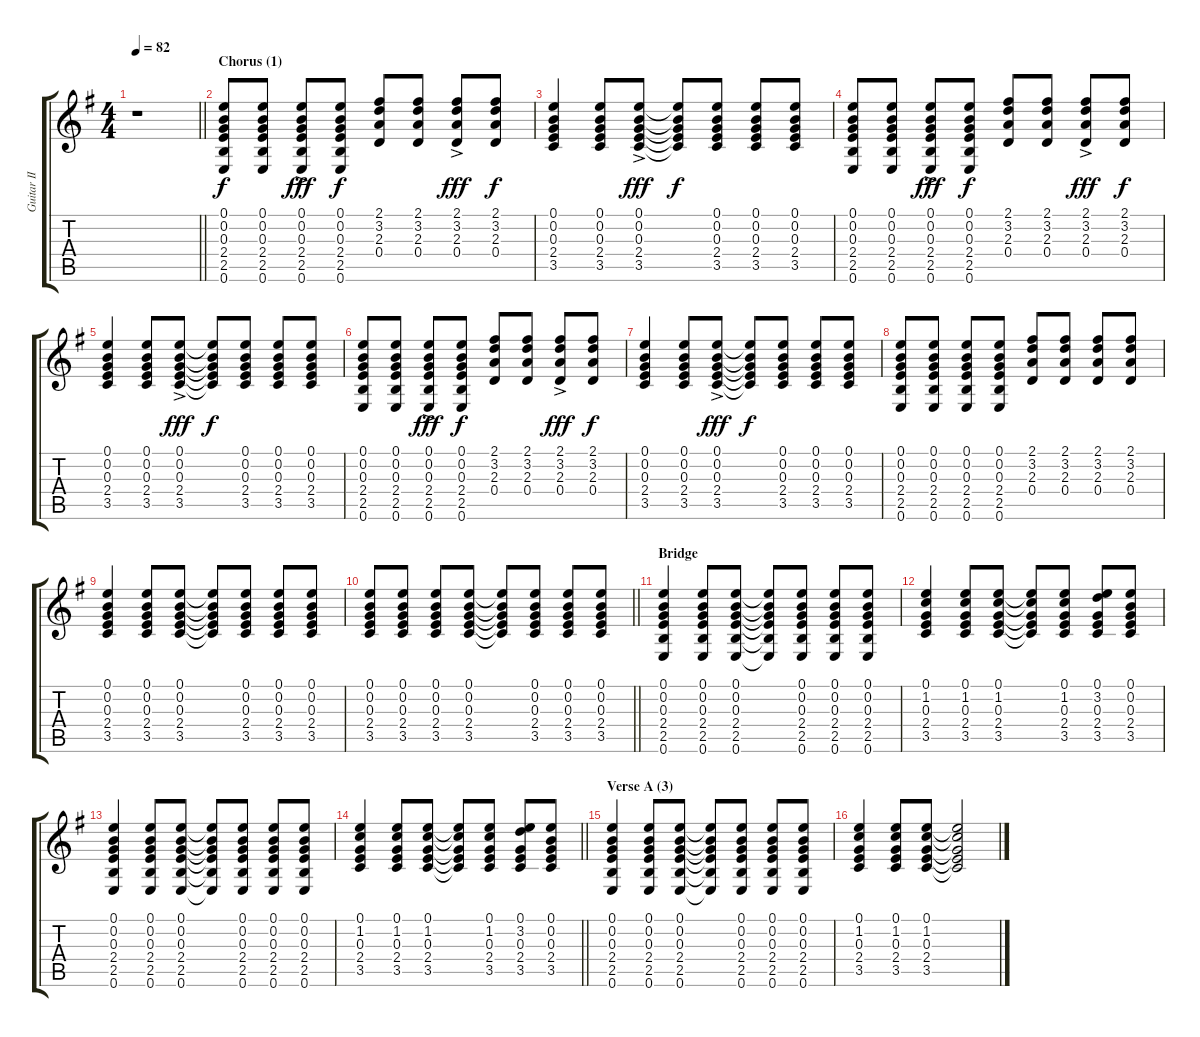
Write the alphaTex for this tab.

\track ("Guitar II" "Guitar II") {instrument acousticguitarsteel}
\staff {score tabs}
\tuning (E4 B3 G3 D3 A2 E2) {hide}
\ts (4 4)
\tempo 82
\clef g2
\barLineRight lightlight
\ks eminor
r.1{dy f} |
\section ("" "Chorus (1)")
(0.1 0.2 0.3 2.4 2.5 0.6).8 (0.1 0.2 0.3 2.4 2.5 0.6).8 (0.1{ac} 0.2{ac} 0.3{ac} 2.4{ac} 2.5{ac} 0.6{ac}).8{dy fff} (0.1 0.2 0.3 2.4 2.5 0.6).8{dy f} (2.1 3.2 2.3 0.4).8 (2.1 3.2 2.3 0.4).8 (2.1{ac} 3.2{ac} 2.3{ac} 0.4{ac}).8{dy fff} (2.1 3.2 2.3 0.4).8{dy f} |
(0.1 0.2 0.3 2.4 3.5).4 (0.1 0.2 0.3 2.4 3.5).8 (0.1{ac} 0.2{ac} 0.3{ac} 2.4{ac} 3.5{ac}).8{dy fff} (0.1{t} 0.2{t} 0.3{t} 2.4{t} 3.5{t}).8{dy f} (0.1 0.2 0.3 2.4 3.5).8 (0.1 0.2 0.3 2.4 3.5).8 (0.1 0.2 0.3 2.4 3.5).8 |
(0.1 0.2 0.3 2.4 2.5 0.6).8 (0.1 0.2 0.3 2.4 2.5 0.6).8 (0.1{ac} 0.2{ac} 0.3{ac} 2.4{ac} 2.5{ac} 0.6{ac}).8{dy fff} (0.1 0.2 0.3 2.4 2.5 0.6).8{dy f} (2.1 3.2 2.3 0.4).8 (2.1 3.2 2.3 0.4).8 (2.1{ac} 3.2{ac} 2.3{ac} 0.4{ac}).8{dy fff} (2.1 3.2 2.3 0.4).8{dy f} |
(0.1 0.2 0.3 2.4 3.5).4 (0.1 0.2 0.3 2.4 3.5).8 (0.1{ac} 0.2{ac} 0.3{ac} 2.4{ac} 3.5{ac}).8{dy fff} (0.1{t} 0.2{t} 0.3{t} 2.4{t} 3.5{t}).8{dy f} (0.1 0.2 0.3 2.4 3.5).8 (0.1 0.2 0.3 2.4 3.5).8 (0.1 0.2 0.3 2.4 3.5).8 |
(0.1 0.2 0.3 2.4 2.5 0.6).8 (0.1 0.2 0.3 2.4 2.5 0.6).8 (0.1{ac} 0.2{ac} 0.3{ac} 2.4{ac} 2.5{ac} 0.6{ac}).8{dy fff} (0.1 0.2 0.3 2.4 2.5 0.6).8{dy f} (2.1 3.2 2.3 0.4).8 (2.1 3.2 2.3 0.4).8 (2.1{ac} 3.2{ac} 2.3{ac} 0.4{ac}).8{dy fff} (2.1 3.2 2.3 0.4).8{dy f} |
(0.1 0.2 0.3 2.4 3.5).4 (0.1 0.2 0.3 2.4 3.5).8 (0.1{ac} 0.2{ac} 0.3{ac} 2.4{ac} 3.5{ac}).8{dy fff} (0.1{t} 0.2{t} 0.3{t} 2.4{t} 3.5{t}).8{dy f} (0.1 0.2 0.3 2.4 3.5).8 (0.1 0.2 0.3 2.4 3.5).8 (0.1 0.2 0.3 2.4 3.5).8 |
(0.1 0.2 0.3 2.4 2.5 0.6).8 (0.1 0.2 0.3 2.4 2.5 0.6).8 (0.1 0.2 0.3 2.4 2.5 0.6).8 (0.1 0.2 0.3 2.4 2.5 0.6).8 (2.1 3.2 2.3 0.4).8 (2.1 3.2 2.3 0.4).8 (2.1 3.2 2.3 0.4).8 (2.1 3.2 2.3 0.4).8 |
(0.1 0.2 0.3 2.4 3.5).4 (0.1 0.2 0.3 2.4 3.5).8 (0.1 0.2 0.3 2.4 3.5).8 (0.1{t} 0.2{t} 0.3{t} 2.4{t} 3.5{t}).8 (0.1 0.2 0.3 2.4 3.5).8 (0.1 0.2 0.3 2.4 3.5).8 (0.1 0.2 0.3 2.4 3.5).8 |
\barLineRight lightlight
(0.1 0.2 0.3 2.4 3.5).8 (0.1 0.2 0.3 2.4 3.5).8 (0.1 0.2 0.3 2.4 3.5).8 (0.1 0.2 0.3 2.4 3.5).8 (0.1{t} 0.2{t} 0.3{t} 2.4{t} 3.5{t}).8 (0.1 0.2 0.3 2.4 3.5).8 (0.1 0.2 0.3 2.4 3.5).8 (0.1 0.2 0.3 2.4 3.5).8 |
\section ("" "Bridge")
(0.1 0.2 0.3 2.4 2.5 0.6).4 (0.1 0.2 0.3 2.4 2.5 0.6).8 (0.1 0.2 0.3 2.4 2.5 0.6).8 (0.1{t} 0.2{t} 0.3{t} 2.4{t} 2.5{t} 0.6{t}).8 (0.1 0.2 0.3 2.4 2.5 0.6).8 (0.1 0.2 0.3 2.4 2.5 0.6).8 (0.1 0.2 0.3 2.4 2.5 0.6).8 |
(0.1 1.2 0.3 2.4 3.5).4 (0.1 1.2 0.3 2.4 3.5).8 (0.1 1.2 0.3 2.4 3.5).8 (0.1{t} 1.2{t} 0.3{t} 2.4{t} 3.5{t}).8 (0.1 1.2 0.3 2.4 3.5).8 (0.1 3.2 0.3 2.4 3.5).8 (0.1 0.2 0.3 2.4 3.5).8 |
(0.1 0.2 0.3 2.4 2.5 0.6).4 (0.1 0.2 0.3 2.4 2.5 0.6).8 (0.1 0.2 0.3 2.4 2.5 0.6).8 (0.1{t} 0.2{t} 0.3{t} 2.4{t} 2.5{t} 0.6{t}).8 (0.1 0.2 0.3 2.4 2.5 0.6).8 (0.1 0.2 0.3 2.4 2.5 0.6).8 (0.1 0.2 0.3 2.4 2.5 0.6).8 |
\barLineRight lightlight
(0.1 1.2 0.3 2.4 3.5).4 (0.1 1.2 0.3 2.4 3.5).8 (0.1 1.2 0.3 2.4 3.5).8 (0.1{t} 1.2{t} 0.3{t} 2.4{t} 3.5{t}).8 (0.1 1.2 0.3 2.4 3.5).8 (0.1 3.2 0.3 2.4 3.5).8 (0.1 0.2 0.3 2.4 3.5).8 |
\section ("" "Verse A (3)")
(0.1 0.2 0.3 2.4 2.5 0.6).4 (0.1 0.2 0.3 2.4 2.5 0.6).8 (0.1 0.2 0.3 2.4 2.5 0.6).8 (0.1{t} 0.2{t} 0.3{t} 2.4{t} 2.5{t} 0.6{t}).8 (0.1 0.2 0.3 2.4 2.5 0.6).8 (0.1 0.2 0.3 2.4 2.5 0.6).8 (0.1 0.2 0.3 2.4 2.5 0.6).8 |
(0.1 1.2 0.3 2.4 3.5).4 (0.1 1.2 0.3 2.4 3.5).8 (0.1 1.2 0.3 2.4 3.5).8 (0.1{t} 1.2{t} 0.3{t} 2.4{t} 3.5{t}).2
